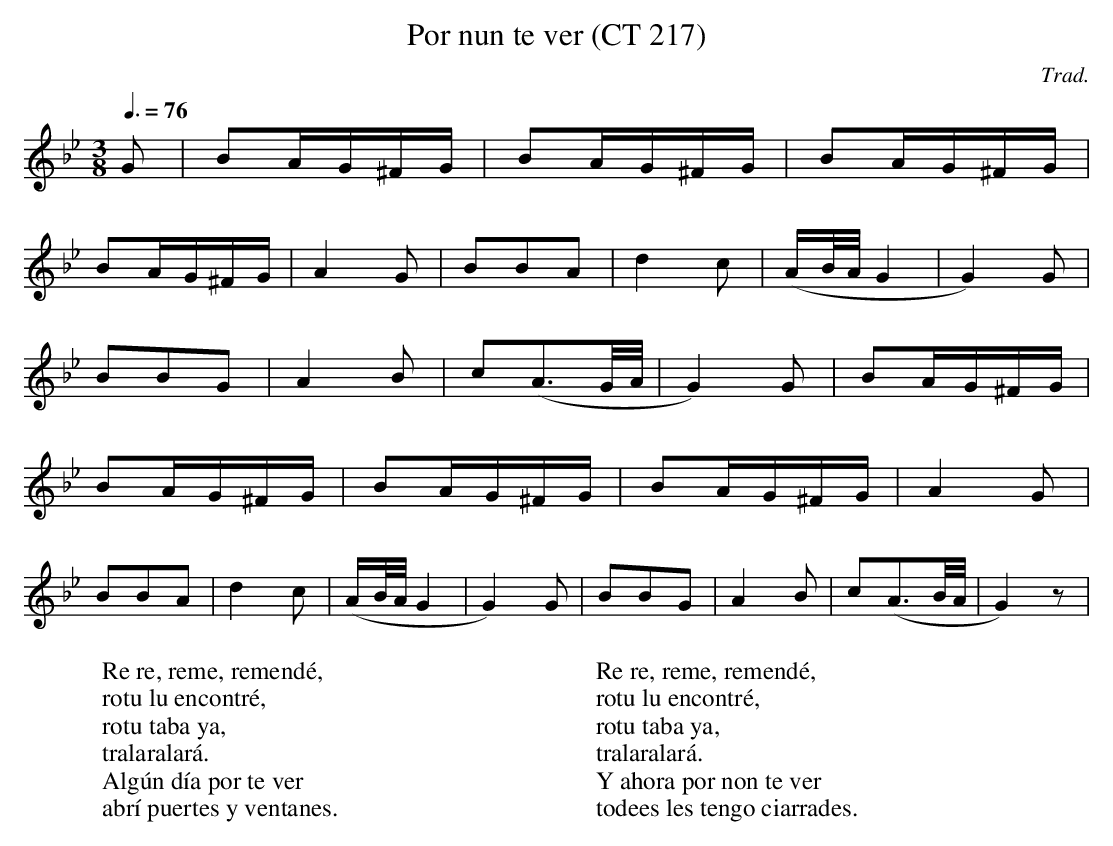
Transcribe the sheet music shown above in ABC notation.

X:1
T:Por nun te ver (CT 217)
C:Trad.
M:3/8
L:1/8
Q:3/8=76
W:Re re, reme, remendé,
W:rotu lu encontré,
W:rotu taba ya,
W:tralaralará.
W:Algún día por te ver
W:abrí puertes y ventanes.
W:
W:Re re, reme, remendé,
W:rotu lu encontré,
W:rotu taba ya,
W:tralaralará.
W:Y ahora por non te ver
W:todees les tengo ciarrades.
K:Gm
G|BA/2G/2^F/2G/2|BA/2G/2^F/2G/2|BA/2G/2^F/2G/2|
BA/2G/2^F/2G/2|A2G|BBA|d2c|(A/2B/4A/4G2|G2)G|
BBG|A2B|c(A3/2G/4A/4|G2)G|BA/2G/2^F/2G/2|
BA/2G/2^F/2G/2|BA/2G/2^F/2G/2|BA/2G/2^F/2G/2|A2G|
BBA|d2c|(A/2B/4A/4G2|G2)G|BBG|A2B|c(A3/2B/4A/4|G2)z|
